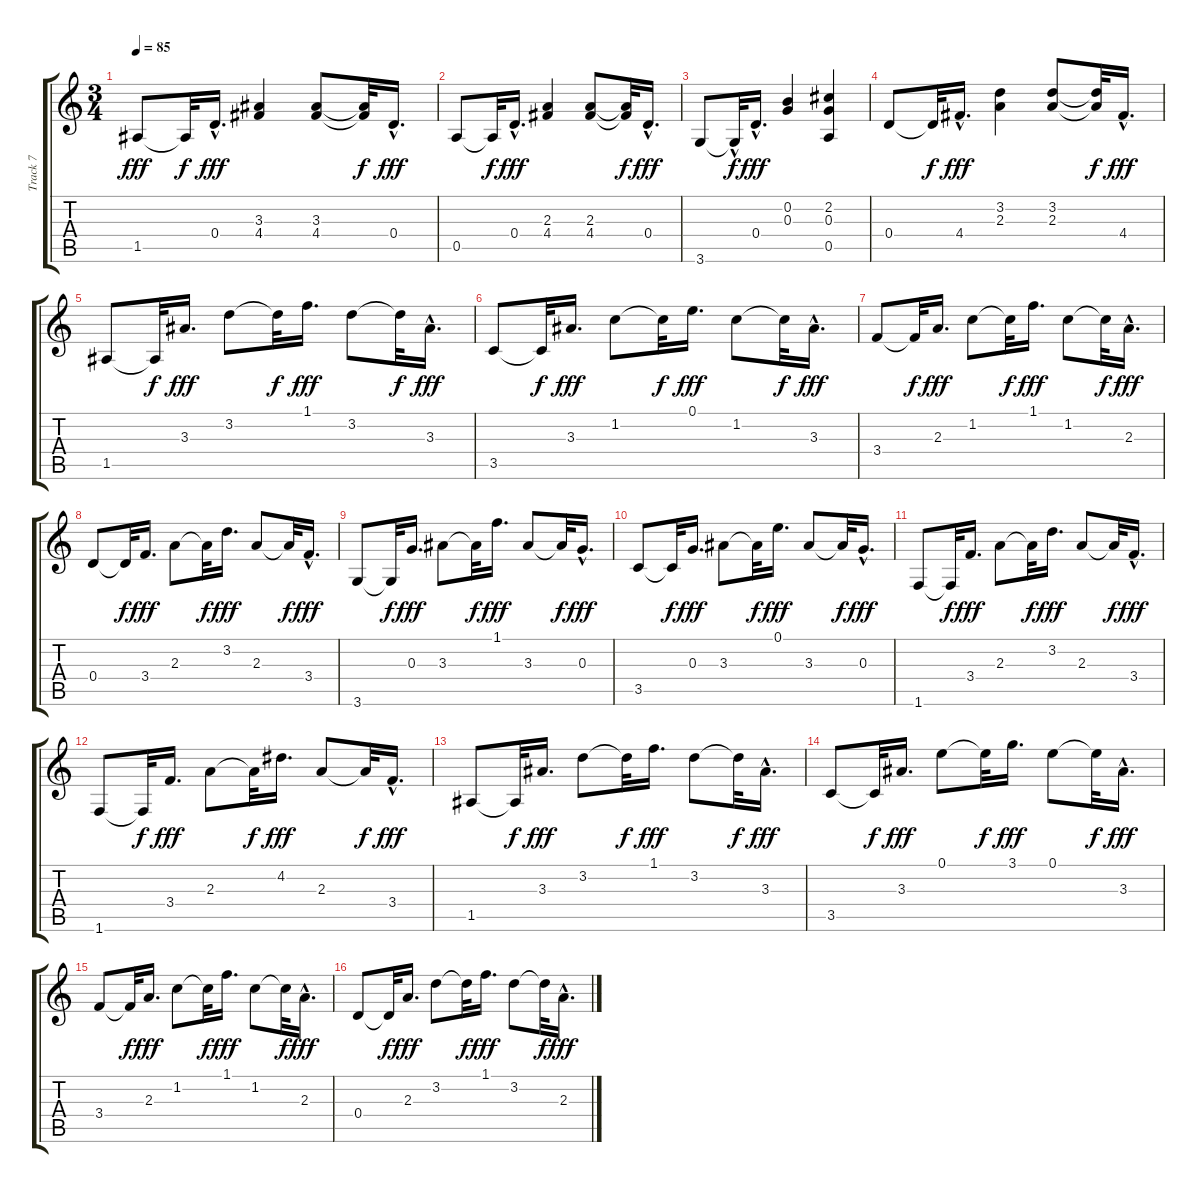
\track ("Track 7" "Track 7") {instrument electricguitarclean}
\staff {score tabs}
\tuning (E4 B3 G3 D3 A2 E2) {hide}
\ts (3 4)
\tempo 85
\clef g2
\ks c
1.5.8{dy fff} 1.5{t}.32{dy f} 0.4{hac}.16{d dy fff} (3.3 4.4).4 (3.3 4.4).8 (3.3{t} 4.4{t}).32{dy f} 0.4{hac}.16{d dy fff} |
0.5.8 0.5{t}.32{dy f} 0.4{hac}.16{d dy fff} (2.3 4.4).4 (2.3 4.4).8 (2.3{t} 4.4{t}).32{dy f} 0.4{hac}.16{d dy fff} |
3.6.8 3.6{hac t}.32{dy f} 0.4{hac}.16{d dy fff} (0.2 0.3).4 (2.2 0.3 0.5).4 |
0.4.8 0.4{t}.32{dy f} 4.4{hac}.16{d dy fff} (3.2 2.3).4 (3.2 2.3).8 (3.2{t} 2.3{t}).32{dy f} 4.4{hac}.16{d dy fff} |
1.5.8 1.5{t}.32{dy f} 3.3.16{d dy fff} 3.2.8 3.2{t}.32{dy f} 1.1.16{d dy fff} 3.2.8 3.2{t}.32{dy f} 3.3{hac}.16{d dy fff} |
3.5.8 3.5{t}.32{dy f} 3.3.16{d dy fff} 1.2.8 1.2{t}.32{dy f} 0.1.16{d dy fff} 1.2.8 1.2{t}.32{dy f} 3.3{hac}.16{d dy fff} |
3.4.8 3.4{t}.32{dy f} 2.3.16{d dy fff} 1.2.8 1.2{t}.32{dy f} 1.1.16{d dy fff} 1.2.8 1.2{t}.32{dy f} 2.3{hac}.16{d dy fff} |
0.4.8 0.4{t}.32{dy f} 3.4.16{d dy fff} 2.3.8 2.3{t}.32{dy f} 3.2.16{d dy fff} 2.3.8 2.3{t}.32{dy f} 3.4{hac}.16{d dy fff} |
3.6.8 3.6{t}.32{dy f} 0.3.16{d dy fff} 3.3.8 3.3{t}.32{dy f} 1.1.16{d dy fff} 3.3.8 3.3{t}.32{dy f} 0.3{hac}.16{d dy fff} |
3.5.8 3.5{t}.32{dy f} 0.3.16{d dy fff} 3.3.8 3.3{t}.32{dy f} 0.1.16{d dy fff} 3.3.8 3.3{t}.32{dy f} 0.3{hac}.16{d dy fff} |
1.6.8 1.6{t}.32{dy f} 3.4.16{d dy fff} 2.3.8 2.3{t}.32{dy f} 3.2.16{d dy fff} 2.3.8 2.3{t}.32{dy f} 3.4{hac}.16{d dy fff} |
1.6.8 1.6{t}.32{dy f} 3.4.16{d dy fff} 2.3.8 2.3{t}.32{dy f} 4.2.16{d dy fff} 2.3.8 2.3{t}.32{dy f} 3.4{hac}.16{d dy fff} |
1.5.8 1.5{t}.32{dy f} 3.3.16{d dy fff} 3.2.8 3.2{t}.32{dy f} 1.1.16{d dy fff} 3.2.8 3.2{t}.32{dy f} 3.3{hac}.16{d dy fff} |
3.5.8 3.5{t}.32{dy f} 3.3.16{d dy fff} 0.1.8 0.1{t}.32{dy f} 3.1.16{d dy fff} 0.1.8 0.1{t}.32{dy f} 3.3{hac}.16{d dy fff} |
3.4.8 3.4{t}.32{dy f} 2.3.16{d dy fff} 1.2.8 1.2{t}.32{dy f} 1.1.16{d dy fff} 1.2.8 1.2{t}.32{dy f} 2.3{hac}.16{d dy fff} |
0.4.8 0.4{t}.32{dy f} 2.3.16{d dy fff} 3.2.8 3.2{t}.32{dy f} 1.1.16{d dy fff} 3.2.8 3.2{t}.32{dy f} 2.3{hac}.16{d dy fff}
